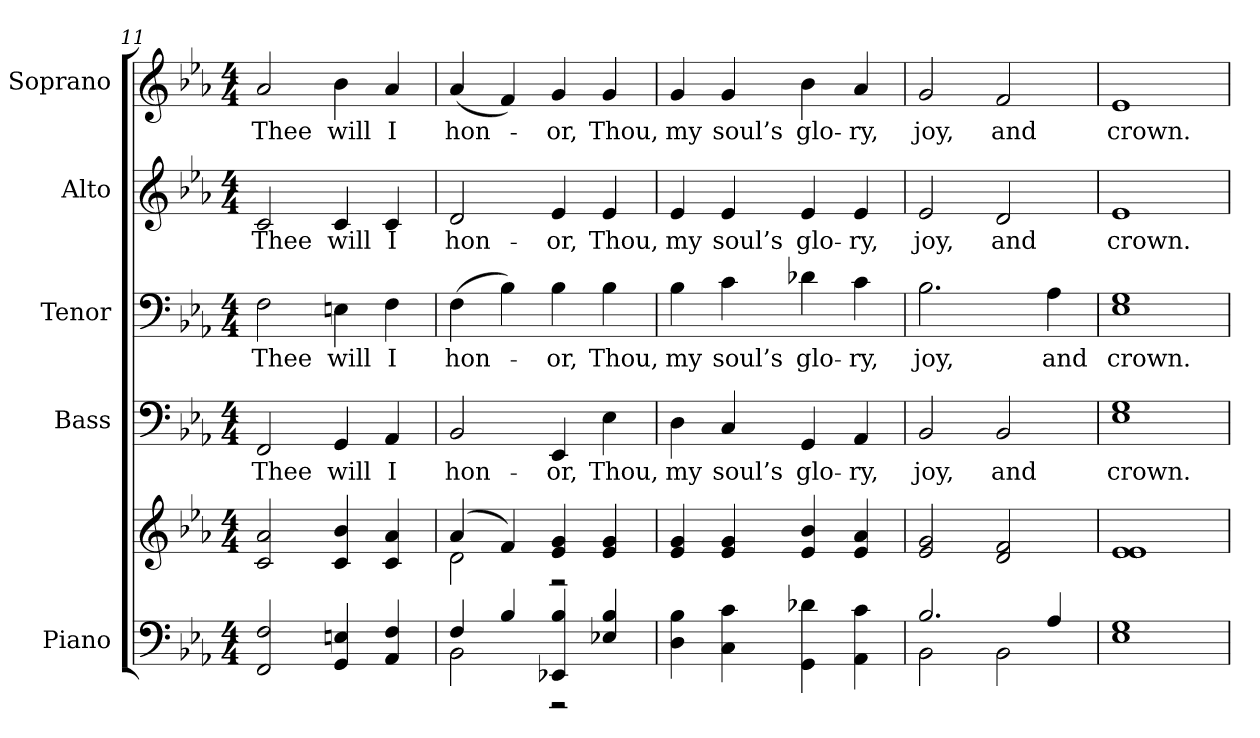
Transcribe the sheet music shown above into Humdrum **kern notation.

**kern	**kern	**kern	**text	**kern	**text	**kern	**text	**kern	**text
*part5	*part5	*part4	*part4	*part3	*part3	*part2	*part2	*part1	*part1
*staff6	*staff5	*staff4	*staff4	*staff3	*staff3	*staff2	*staff2	*staff1	*staff1
*I"Piano	*	*I"Bass	*	*I"Tenor	*	*I"Alto	*	*I"Soprano	*
*I'Pno.	*	*I'B.	*	*I'T.	*	*I'A.	*	*I'S.	*
*clefF4	*clefG2	*clefF4	*	*clefF4	*	*clefG2	*	*clefG2	*
*k[b-e-a-]	*k[b-e-a-]	*k[b-e-a-]	*	*k[b-e-a-]	*	*k[b-e-a-]	*	*k[b-e-a-]	*
*c:	*c:	*c:	*	*c:	*	*c:	*	*c:	*
*M4/4	*M4/4	*M4/4	*	*M4/4	*	*M4/4	*	*M4/4	*
=11	=11	=11	=11	=11	=11	=11	=11	=11	=11
!	!	!	!LO:LY:b:color=#000000	!	!	!	!	!	!
!	!	!	!	!	!LO:LY:b:color=#000000	!	!	!	!
!	!	!	!	!	!	!	!LO:LY:b:color=#000000	!	!
!	!	!	!	!	!	!	!	!	!LO:LY:b:color=#000000
2FFi/ 2Fi	2ci/ 2a-i	2FFi/	Thee	2Fi\	Thee	2ci/	Thee	2a-i/	Thee
!	!	!	!LO:LY:b:color=#000000	!	!	!	!	!	!
!	!	!	!	!	!LO:LY:b:color=#000000	!	!	!	!
!	!	!	!	!	!	!	!LO:LY:b:color=#000000	!	!
!	!	!	!	!	!	!	!	!	!LO:LY:b:color=#000000
4GGi/ 4Eni	4ci/ 4b-i	4GGi/	will	4Eni\	will	4ci/	will	4b-i\	will
!	!	!	!LO:LY:b:color=#000000	!	!	!	!	!	!
!	!	!	!	!	!LO:LY:b:color=#000000	!	!	!	!
!	!	!	!	!	!	!	!LO:LY:b:color=#000000	!	!
!	!	!	!	!	!	!	!	!	!LO:LY:b:color=#000000
4AA-i/ 4Fi	4ci/ 4a-i	4AA-i/	I	4Fi\	I	4ci/	I	4a-i/	I
=12	=12	=12	=12	=12	=12	=12	=12	=12	=12
*^	*^	*	*	*	*	*	*	*	*
!	!	!	!	!	!LO:LY:b:color=#000000	!	!	!	!	!	!
!	!	!	!	!	!	!	!LO:LY:b:color=#000000	!	!	!	!
!	!	!	!	!	!	!	!	!	!LO:LY:b:color=#000000	!	!
!	!	!	!	!	!	!	!	!	!	!	!LO:LY:b:color=#000000
4Fi/	2BB-i\	(4a-i/	2di\	2BB-i/	hon-	(4Fi\	hon-	2di/	hon-	(4a-i/	hon-
4B-i/	.	4fi/)	.	.	.	4B-i\)	.	.	.	4fi/)	.
!	!	!	!	!	!LO:LY:b:color=#000000	!	!	!	!	!	!
!	!	!	!	!	!	!	!LO:LY:b:color=#000000	!	!	!	!
!	!	!	!	!	!	!	!	!	!LO:LY:b:color=#000000	!	!
!	!	!	!	!	!	!	!	!	!	!	!LO:LY:b:color=#000000
4EE-Xi/ 4B-i	2r	4e-i/ 4gi	2r	4EE-i/	-or,	4B-i\	-or,	4e-i/	-or,	4gi/	-or,
!	!	!	!	!	!LO:LY:b:color=#000000	!	!	!	!	!	!
!	!	!	!	!	!	!	!LO:LY:b:color=#000000	!	!	!	!
!	!	!	!	!	!	!	!	!	!LO:LY:b:color=#000000	!	!
!	!	!	!	!	!	!	!	!	!	!	!LO:LY:b:color=#000000
4E-Xi/ 4B-i	.	4e-i/ 4gi	.	4E-i\	Thou,	4B-i\	Thou,	4e-i/	Thou,	4gi/	Thou,
*v	*v	*	*	*	*	*	*	*	*	*	*
*	*v	*v	*	*	*	*	*	*	*	*
!!LO:PB:g=z
=13	=13	=13	=13	=13	=13	=13	=13	=13	=13
!	!	!	!LO:LY:b:color=#000000	!	!	!	!	!	!
!	!	!	!	!	!LO:LY:b:color=#000000	!	!	!	!
!	!	!	!	!	!	!	!LO:LY:b:color=#000000	!	!
!	!	!	!	!	!	!	!	!	!LO:LY:b:color=#000000
4Di\ 4B-i	4e-i/ 4gi	4Di\	my	4B-i\	my	4e-i/	my	4gi/	my
!	!	!	!LO:LY:b:color=#000000	!	!	!	!	!	!
!	!	!	!	!	!LO:LY:b:color=#000000	!	!	!	!
!	!	!	!	!	!	!	!LO:LY:b:color=#000000	!	!
!	!	!	!	!	!	!	!	!	!LO:LY:b:color=#000000
4Ci\ 4ci	4e-i/ 4gi	4Ci/	soul’s	4ci\	soul’s	4e-i/	soul’s	4gi/	soul’s
!	!	!	!LO:LY:b:color=#000000	!	!	!	!	!	!
!	!	!	!	!	!LO:LY:b:color=#000000	!	!	!	!
!	!	!	!	!	!	!	!LO:LY:b:color=#000000	!	!
!	!	!	!	!	!	!	!	!	!LO:LY:b:color=#000000
4GGi\ 4d-Xi	4e-i/ 4b-i	4GGi/	glo-	4d-Xi\	glo-	4e-i/	glo-	4b-i\	glo-
!	!	!	!LO:LY:b:color=#000000	!	!	!	!	!	!
!	!	!	!	!	!LO:LY:b:color=#000000	!	!	!	!
!	!	!	!	!	!	!	!LO:LY:b:color=#000000	!	!
!	!	!	!	!	!	!	!	!	!LO:LY:b:color=#000000
4AA-i\ 4ci	4e-i/ 4a-i	4AA-i/	-ry,	4ci\	-ry,	4e-i/	-ry,	4a-i/	-ry,
=14	=14	=14	=14	=14	=14	=14	=14	=14	=14
*^	*	*	*	*	*	*	*	*	*
!	!	!	!	!LO:LY:b:color=#000000	!	!	!	!	!	!
!	!	!	!	!	!	!LO:LY:b:color=#000000	!	!	!	!
!	!	!	!	!	!	!	!	!LO:LY:b:color=#000000	!	!
!	!	!	!	!	!	!	!	!	!	!LO:LY:b:color=#000000
2.B-i/	2BB-i\	2e-i/ 2gi	2BB-i/	joy,	2.B-i\	joy,	2e-i/	joy,	2gi/	joy,
!	!	!	!	!LO:LY:b:color=#000000	!	!	!	!	!	!
!	!	!	!	!	!	!	!	!LO:LY:b:color=#000000	!	!
!	!	!	!	!	!	!	!	!	!	!LO:LY:b:color=#000000
.	2BB-i\	2di/ 2fi	2BB-i/	and	.	.	2di/	and	2fi/	and
!	!	!	!	!	!	!LO:LY:b:color=#000000	!	!	!	!
4A-i/	.	.	.	.	4A-i\	and	.	.	.	.
*v	*v	*	*	*	*	*	*	*	*	*
=15	=15	=15	=15	=15	=15	=15	=15	=15	=15
!	!	!	!LO:LY:b:color=#000000	!	!	!	!	!	!
!	!	!	!	!	!LO:LY:b:color=#000000	!	!	!	!
!	!	!	!	!	!	!	!LO:LY:b:color=#000000	!	!
!	!	!	!	!	!	!	!	!	!LO:LY:b:color=#000000
1E-i 1Gi	1e-i 1e-i	1E-i 1Gi	crown.	1E-i 1Gi	crown.	1e-i	crown.	1e-i	crown.
=	=	=	=	=	=	=	=	=	=
*-	*-	*-	*-	*-	*-	*-	*-	*-	*-
